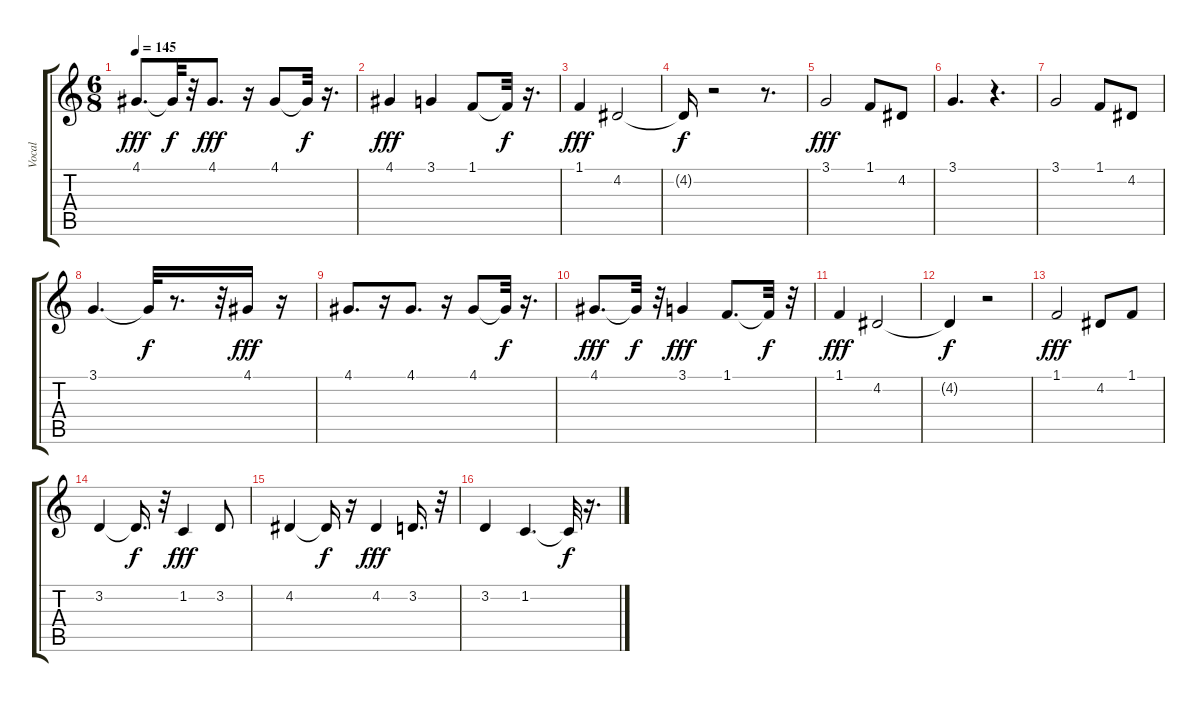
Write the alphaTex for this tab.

\track ("Vocal" "Vocal") {instrument fx5brightness}
\staff {score tabs}
\tuning (E4 B3 G3 D3 A2 E2) {hide}
\ts (6 8)
\tempo 145
\clef g2
\ks c
4.1.8{d dy fff} 4.1{t}.32{dy f} r.32 4.1.8{d dy fff} r.16 4.1.8 4.1{t}.32{dy f} r.16{d} |
4.1.4{dy fff} 3.1.4 1.1.8 1.1{t}.32{dy f} r.16{d} |
1.1.4{dy fff} 4.2.2 |
4.2{t}.16{dy f} r.2 r.8{d} |
3.1.2{dy fff} 1.1.8 4.2.8 |
3.1.4{d} r.4{d} |
3.1.2 1.1.8 4.2.8 |
3.1.4{d} 3.1{t}.32{dy f} r.8{d} r.32 4.1.16{dy fff} r.16 |
4.1.8{d} r.16 4.1.8{d} r.16 4.1.8 4.1{t}.32{dy f} r.16{d} |
4.1.8{d dy fff} 4.1{t}.32{dy f} r.32 3.1.4{dy fff} 1.1.8{d} 1.1{t}.32{dy f} r.32 |
1.1.4{dy fff} 4.2.2 |
4.2{t}.4{dy f} r.2 |
1.1.2{dy fff} 4.2.8 1.1.8 |
3.2.4 3.2{t}.16{d dy f} r.32 1.2.4{dy fff} 3.2.8 |
4.2.4 4.2{t}.16{dy f} r.16 4.2.4{dy fff} 3.2.16{d} r.32 |
3.2.4 1.2.4{d} 1.2{t}.32{dy f} r.16{d}
